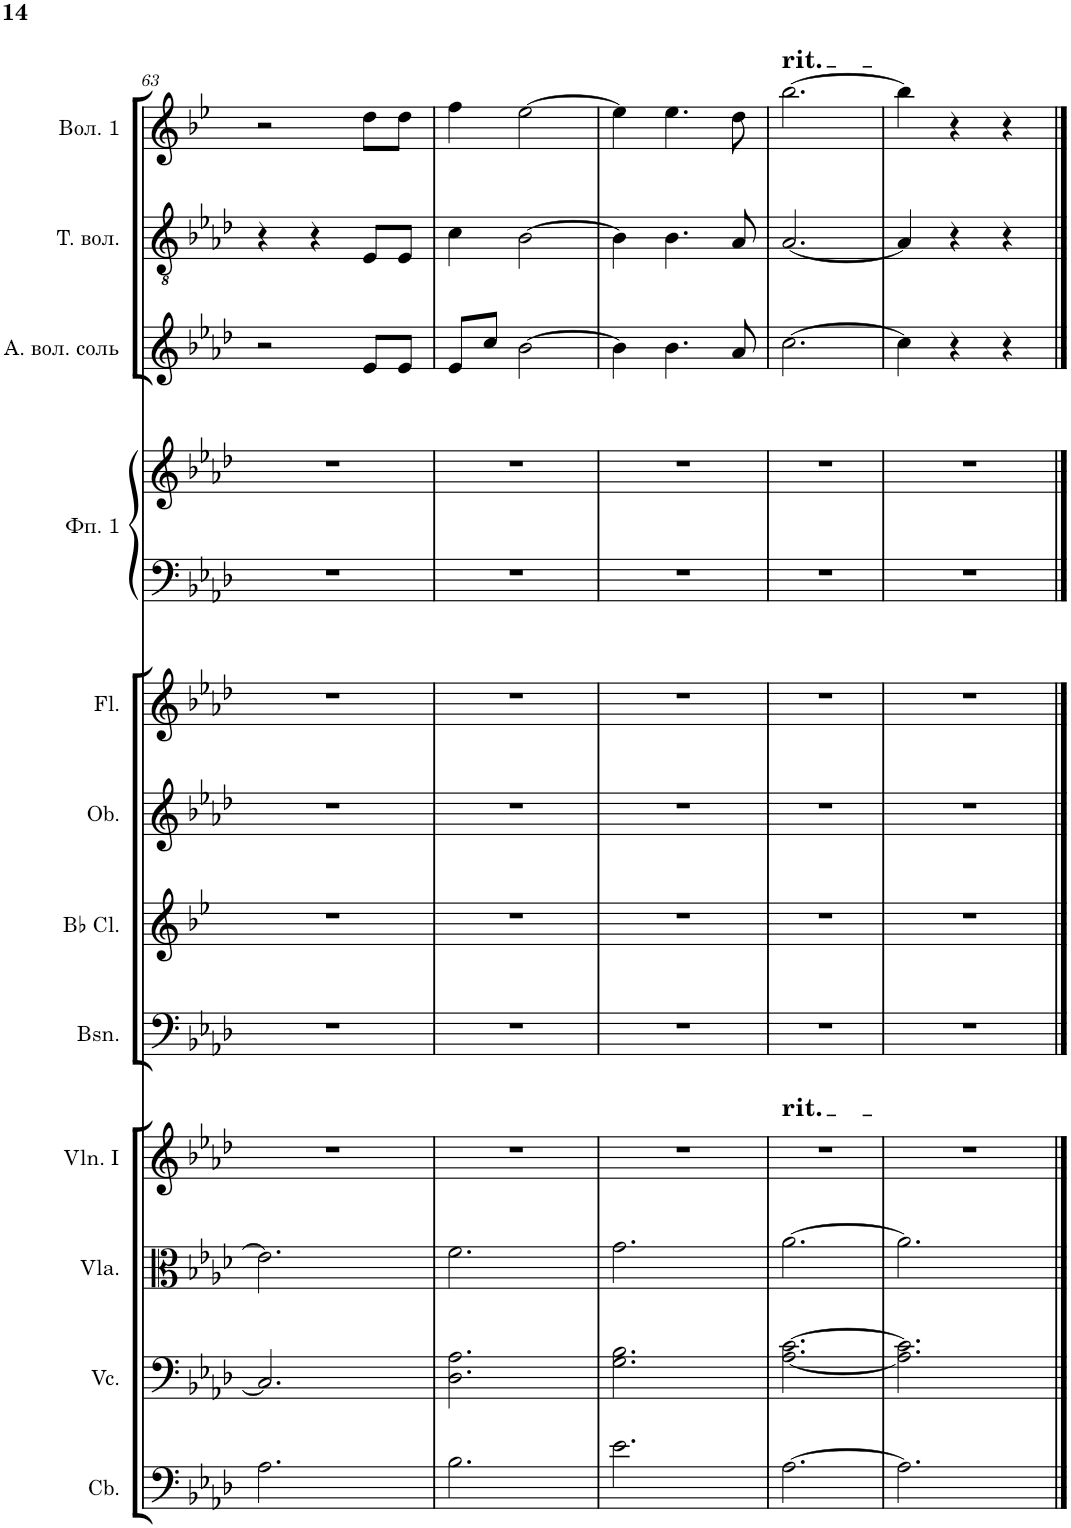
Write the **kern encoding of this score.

**kern	**kern	**kern	**kern	**kern	**kern	**kern	**kern	**kern	**kern	**kern	**kern	**kern
*part12	*part11	*part10	*part9	*part8	*part7	*part6	*part5	*part4	*part4	*part3	*part2	*part1
*staff13	*staff12	*staff11	*staff10	*staff9	*staff8	*staff7	*staff6	*staff5	*staff4	*staff3	*staff2	*staff1
*I"Contrabasses	*I"Violoncellos	*I"Violas	*I"Violins I	*I"Bassoons	*I"Clarinets in Bb	*I"Oboes	*I"Flutes	*I"Фортепиано 1	*	*I"Альтовая волынка соль	*I"Теноровая волынка	*I"Волынка 1
*I'Cb.	*I'Vc.	*I'Vla.	*I'Vln. I	*I'Bsn.	*	*I'Ob.	*I'Fl.	*	*	*	*	*
!!LO:PB:g=z
*clefF4	*clefF4	*clefC3	*clefG2	*clefF4	*clefG2	*clefG2	*clefG2	*clefF4	*clefG2	*clefG2	*clefGv2	*clefG2
*Trd7c12	*	*	*	*	*Trd1c2	*	*	*	*	*Trd12c21	*Trd12c21	*Trd1c2
*k[b-e-a-d-]	*k[b-e-a-d-]	*k[b-e-a-d-]	*k[b-e-a-d-]	*k[b-e-a-d-]	*k[b-e-]	*k[b-e-a-d-]	*k[b-e-a-d-]	*k[b-e-a-d-]	*k[b-e-a-d-]	*k[b-e-a-d-]	*k[b-e-a-d-]	*k[b-e-]
*M3/4	*M3/4	*M3/4	*M3/4	*M3/4	*M3/4	*M3/4	*M3/4	*M3/4	*M3/4	*M3/4	*M3/4	*M3/4
=63	=63	=63	=63	=63	=63	=63	=63	=63	=63	=63	=63	=63
2.A-\	2.C/]	2.e-\]	2.r	2.r	2.r	2.r	2.r	2.r	2.r	2r	4r	2r
.	.	.	.	.	.	.	.	.	.	.	4r	.
.	.	.	.	.	.	.	.	.	.	8e-/L	8E-/L	8dd\L
.	.	.	.	.	.	.	.	.	.	8e-/J	8E-/J	8dd\J
=64	=64	=64	=64	=64	=64	=64	=64	=64	=64	=64	=64	=64
2.B-\	2.D-\ 2.A-\	2.f\	2.r	2.r	2.r	2.r	2.r	2.r	2.r	8e-/L	4c\	4ff\
.	.	.	.	.	.	.	.	.	.	8cc/J	.	.
.	.	.	.	.	.	.	.	.	.	[2b-\	[2B-\	[2ee-\
=65	=65	=65	=65	=65	=65	=65	=65	=65	=65	=65	=65	=65
2.e-\	2.G\ 2.B-\	2.g\	2.r	2.r	2.r	2.r	2.r	2.r	2.r	4b-\]	4B-\]	4ee-\]
.	.	.	.	.	.	.	.	.	.	4.b-\	4.B-\	4.ee-\
.	.	.	.	.	.	.	.	.	.	8a-/	8A-/	8dd\
=66	=66	=66	=66	=66	=66	=66	=66	=66	=66	=66	=66	=66
!	!	!	!	!	!	!	!	!	!	!	!	!LO:TX:a:t=rit.
!	!	!	!LO:TX:a:t=rit.	!	!	!	!	!	!	!	!	!
[2.A-\	[2.A-\ [2.c\	[2.a-\	2.r	2.r	2.r	2.r	2.r	2.r	2.r	[2.cc\	[2.A-/	[2.bb-\
=67	=67	=67	=67	=67	=67	=67	=67	=67	=67	=67	=67	=67
2.A-\]	2.A-\] 2.c\]	2.a-\]	2.r	2.r	2.r	2.r	2.r	2.r	2.r	4cc\]	4A-/]	4bb-\]
.	.	.	.	.	.	.	.	.	.	4r	4r	4r
.	.	.	.	.	.	.	.	.	.	4r	4r	4r
==	==	==	==	==	==	==	==	==	==	==	==	==
*-	*-	*-	*-	*-	*-	*-	*-	*-	*-	*-	*-	*-
